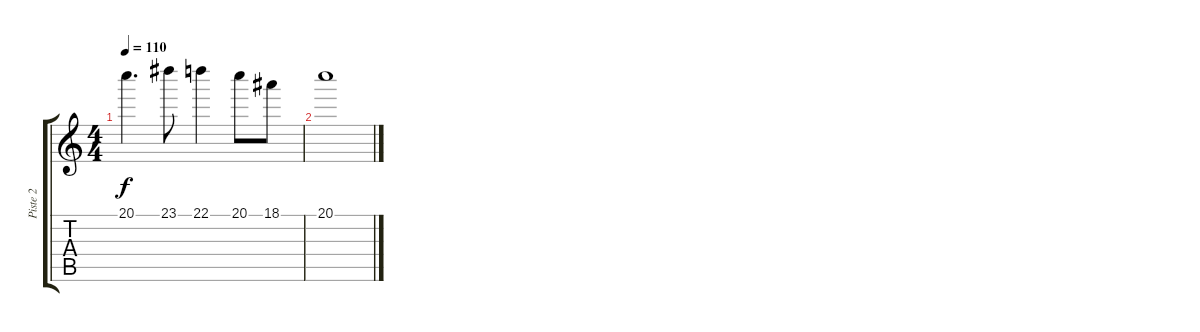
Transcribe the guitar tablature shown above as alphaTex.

\track ("Piste 2" "Piste 2") {instrument acousticguitarnylon}
\staff {score tabs}
\tuning (E4 B3 G3 D3 A2 E2) {hide}
\ts (4 4)
\tempo 110
\clef g2
\ks c
20.1.4{d dy f} 23.1.8 22.1.4 20.1.8 18.1.8 |
20.1.1
